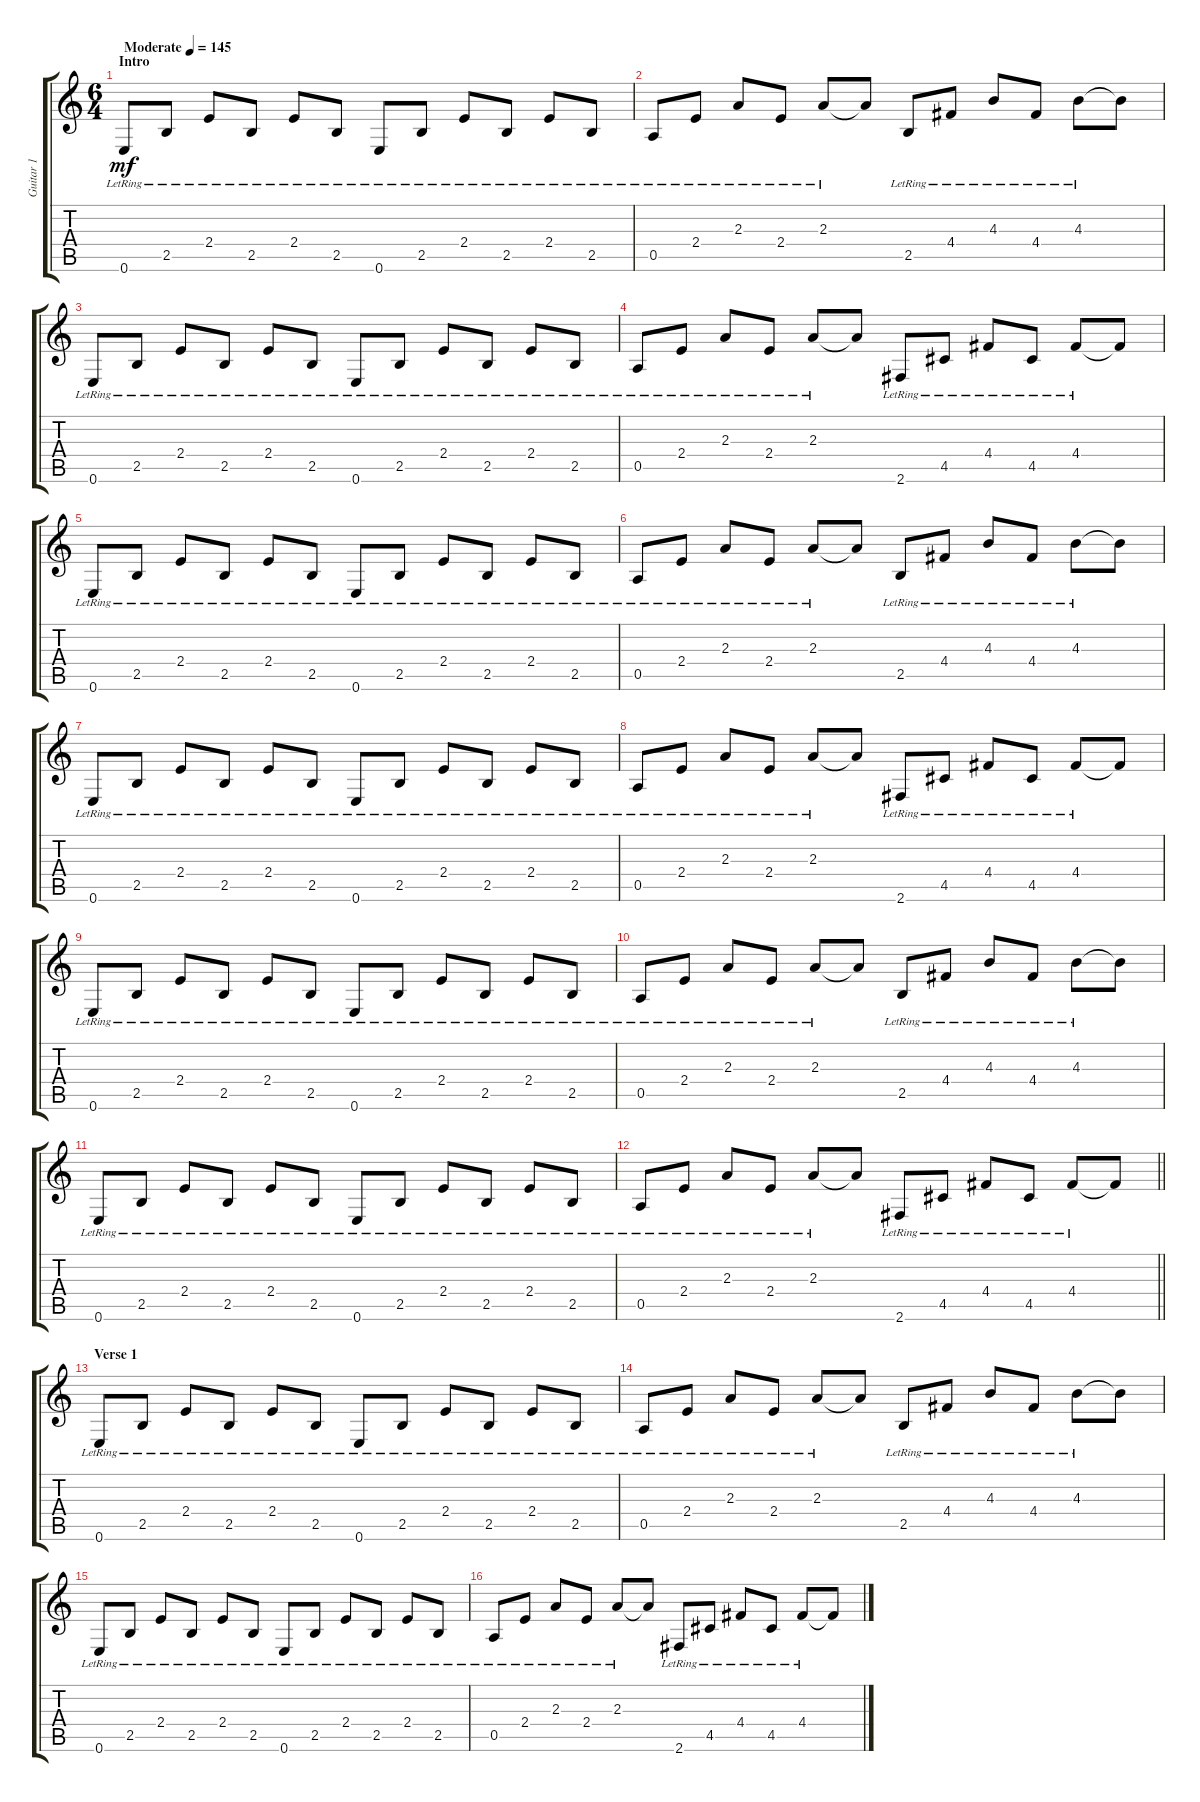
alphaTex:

\track ("Guitar 1" "Guitar 1") {instrument electricguitarjazz}
\staff {score tabs}
\tuning (E4 B3 G3 D3 A2 E2) {hide}
\ts (6 4)
\section ("" "Intro")
\tempo (145 "Moderate")
\clef g2
\ks c
0.6{lr}.8{dy mf instrument electricguitarjazz} 2.5{lr}.8 2.4{lr}.8 2.5{lr}.8 2.4{lr}.8 2.5{lr}.8 0.6{lr}.8 2.5{lr}.8 2.4{lr}.8 2.5{lr}.8 2.4{lr}.8 2.5{lr}.8 |
0.5{lr}.8 2.4{lr}.8 2.3{lr}.8 2.4{lr}.8 2.3{lr}.8 2.3{t}.8 2.5{lr}.8 4.4{lr}.8 4.3{lr}.8 4.4{lr}.8 4.3{lr}.8 4.3{t}.8 |
0.6{lr}.8 2.5{lr}.8 2.4{lr}.8 2.5{lr}.8 2.4{lr}.8 2.5{lr}.8 0.6{lr}.8 2.5{lr}.8 2.4{lr}.8 2.5{lr}.8 2.4{lr}.8 2.5{lr}.8 |
0.5{lr}.8 2.4{lr}.8 2.3{lr}.8 2.4{lr}.8 2.3{lr}.8 2.3{t}.8 2.6{lr}.8 4.5{lr}.8 4.4{lr}.8 4.5{lr}.8 4.4{lr}.8 4.4{t}.8 |
0.6{lr}.8 2.5{lr}.8 2.4{lr}.8 2.5{lr}.8 2.4{lr}.8 2.5{lr}.8 0.6{lr}.8 2.5{lr}.8 2.4{lr}.8 2.5{lr}.8 2.4{lr}.8 2.5{lr}.8 |
0.5{lr}.8 2.4{lr}.8 2.3{lr}.8 2.4{lr}.8 2.3{lr}.8 2.3{t}.8 2.5{lr}.8 4.4{lr}.8 4.3{lr}.8 4.4{lr}.8 4.3{lr}.8 4.3{t}.8 |
0.6{lr}.8 2.5{lr}.8 2.4{lr}.8 2.5{lr}.8 2.4{lr}.8 2.5{lr}.8 0.6{lr}.8 2.5{lr}.8 2.4{lr}.8 2.5{lr}.8 2.4{lr}.8 2.5{lr}.8 |
0.5{lr}.8 2.4{lr}.8 2.3{lr}.8 2.4{lr}.8 2.3{lr}.8 2.3{t}.8 2.6{lr}.8 4.5{lr}.8 4.4{lr}.8 4.5{lr}.8 4.4{lr}.8 4.4{t}.8 |
0.6{lr}.8 2.5{lr}.8 2.4{lr}.8 2.5{lr}.8 2.4{lr}.8 2.5{lr}.8 0.6{lr}.8 2.5{lr}.8 2.4{lr}.8 2.5{lr}.8 2.4{lr}.8 2.5{lr}.8 |
0.5{lr}.8 2.4{lr}.8 2.3{lr}.8 2.4{lr}.8 2.3{lr}.8 2.3{t}.8 2.5{lr}.8 4.4{lr}.8 4.3{lr}.8 4.4{lr}.8 4.3{lr}.8 4.3{t}.8 |
0.6{lr}.8 2.5{lr}.8 2.4{lr}.8 2.5{lr}.8 2.4{lr}.8 2.5{lr}.8 0.6{lr}.8 2.5{lr}.8 2.4{lr}.8 2.5{lr}.8 2.4{lr}.8 2.5{lr}.8 |
\barLineRight lightlight
0.5{lr}.8 2.4{lr}.8 2.3{lr}.8 2.4{lr}.8 2.3{lr}.8 2.3{t}.8 2.6{lr}.8 4.5{lr}.8 4.4{lr}.8 4.5{lr}.8 4.4{lr}.8 4.4{t}.8 |
\section ("" "Verse 1")
0.6{lr}.8 2.5{lr}.8 2.4{lr}.8 2.5{lr}.8 2.4{lr}.8 2.5{lr}.8 0.6{lr}.8 2.5{lr}.8 2.4{lr}.8 2.5{lr}.8 2.4{lr}.8 2.5{lr}.8 |
0.5{lr}.8 2.4{lr}.8 2.3{lr}.8 2.4{lr}.8 2.3{lr}.8 2.3{t}.8 2.5{lr}.8 4.4{lr}.8 4.3{lr}.8 4.4{lr}.8 4.3{lr}.8 4.3{t}.8 |
0.6{lr}.8 2.5{lr}.8 2.4{lr}.8 2.5{lr}.8 2.4{lr}.8 2.5{lr}.8 0.6{lr}.8 2.5{lr}.8 2.4{lr}.8 2.5{lr}.8 2.4{lr}.8 2.5{lr}.8 |
0.5{lr}.8 2.4{lr}.8 2.3{lr}.8 2.4{lr}.8 2.3{lr}.8 2.3{t}.8 2.6{lr}.8 4.5{lr}.8 4.4{lr}.8 4.5{lr}.8 4.4{lr}.8 4.4{t}.8
